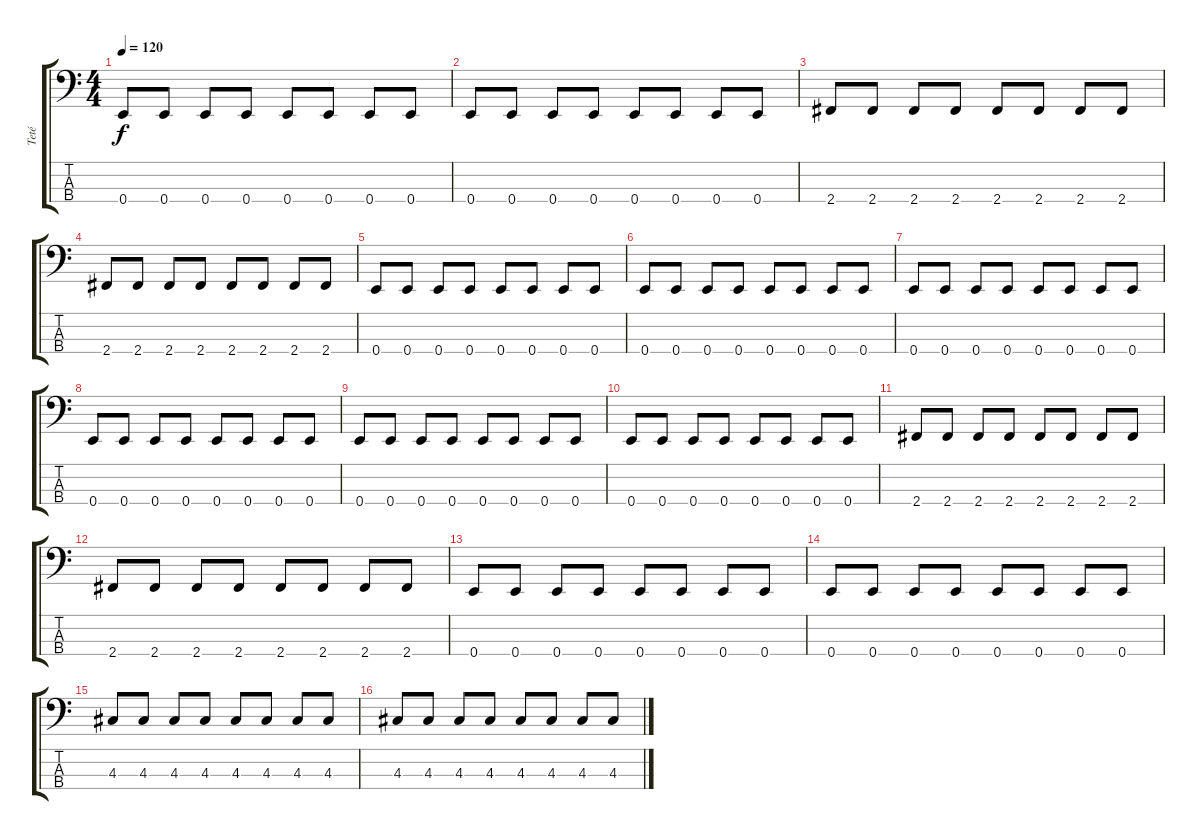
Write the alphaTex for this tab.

\track ("Teté" "Teté") {instrument electricbasspick}
\staff {score tabs}
\tuning (G2 D2 A1 E1) {hide}
\ts (4 4)
\tempo 120
\clef f4
\ks c
0.4.8{dy f} 0.4.8 0.4.8 0.4.8 0.4.8 0.4.8 0.4.8 0.4.8 |
0.4.8 0.4.8 0.4.8 0.4.8 0.4.8 0.4.8 0.4.8 0.4.8 |
2.4.8 2.4.8 2.4.8 2.4.8 2.4.8 2.4.8 2.4.8 2.4.8 |
2.4.8 2.4.8 2.4.8 2.4.8 2.4.8 2.4.8 2.4.8 2.4.8 |
0.4.8 0.4.8 0.4.8 0.4.8 0.4.8 0.4.8 0.4.8 0.4.8 |
0.4.8 0.4.8 0.4.8 0.4.8 0.4.8 0.4.8 0.4.8 0.4.8 |
0.4.8 0.4.8 0.4.8 0.4.8 0.4.8 0.4.8 0.4.8 0.4.8 |
0.4.8 0.4.8 0.4.8 0.4.8 0.4.8 0.4.8 0.4.8 0.4.8 |
0.4.8 0.4.8 0.4.8 0.4.8 0.4.8 0.4.8 0.4.8 0.4.8 |
0.4.8 0.4.8 0.4.8 0.4.8 0.4.8 0.4.8 0.4.8 0.4.8 |
2.4.8 2.4.8 2.4.8 2.4.8 2.4.8 2.4.8 2.4.8 2.4.8 |
2.4.8 2.4.8 2.4.8 2.4.8 2.4.8 2.4.8 2.4.8 2.4.8 |
0.4.8 0.4.8 0.4.8 0.4.8 0.4.8 0.4.8 0.4.8 0.4.8 |
0.4.8 0.4.8 0.4.8 0.4.8 0.4.8 0.4.8 0.4.8 0.4.8 |
4.3.8 4.3.8 4.3.8 4.3.8 4.3.8 4.3.8 4.3.8 4.3.8 |
4.3.8 4.3.8 4.3.8 4.3.8 4.3.8 4.3.8 4.3.8 4.3.8
